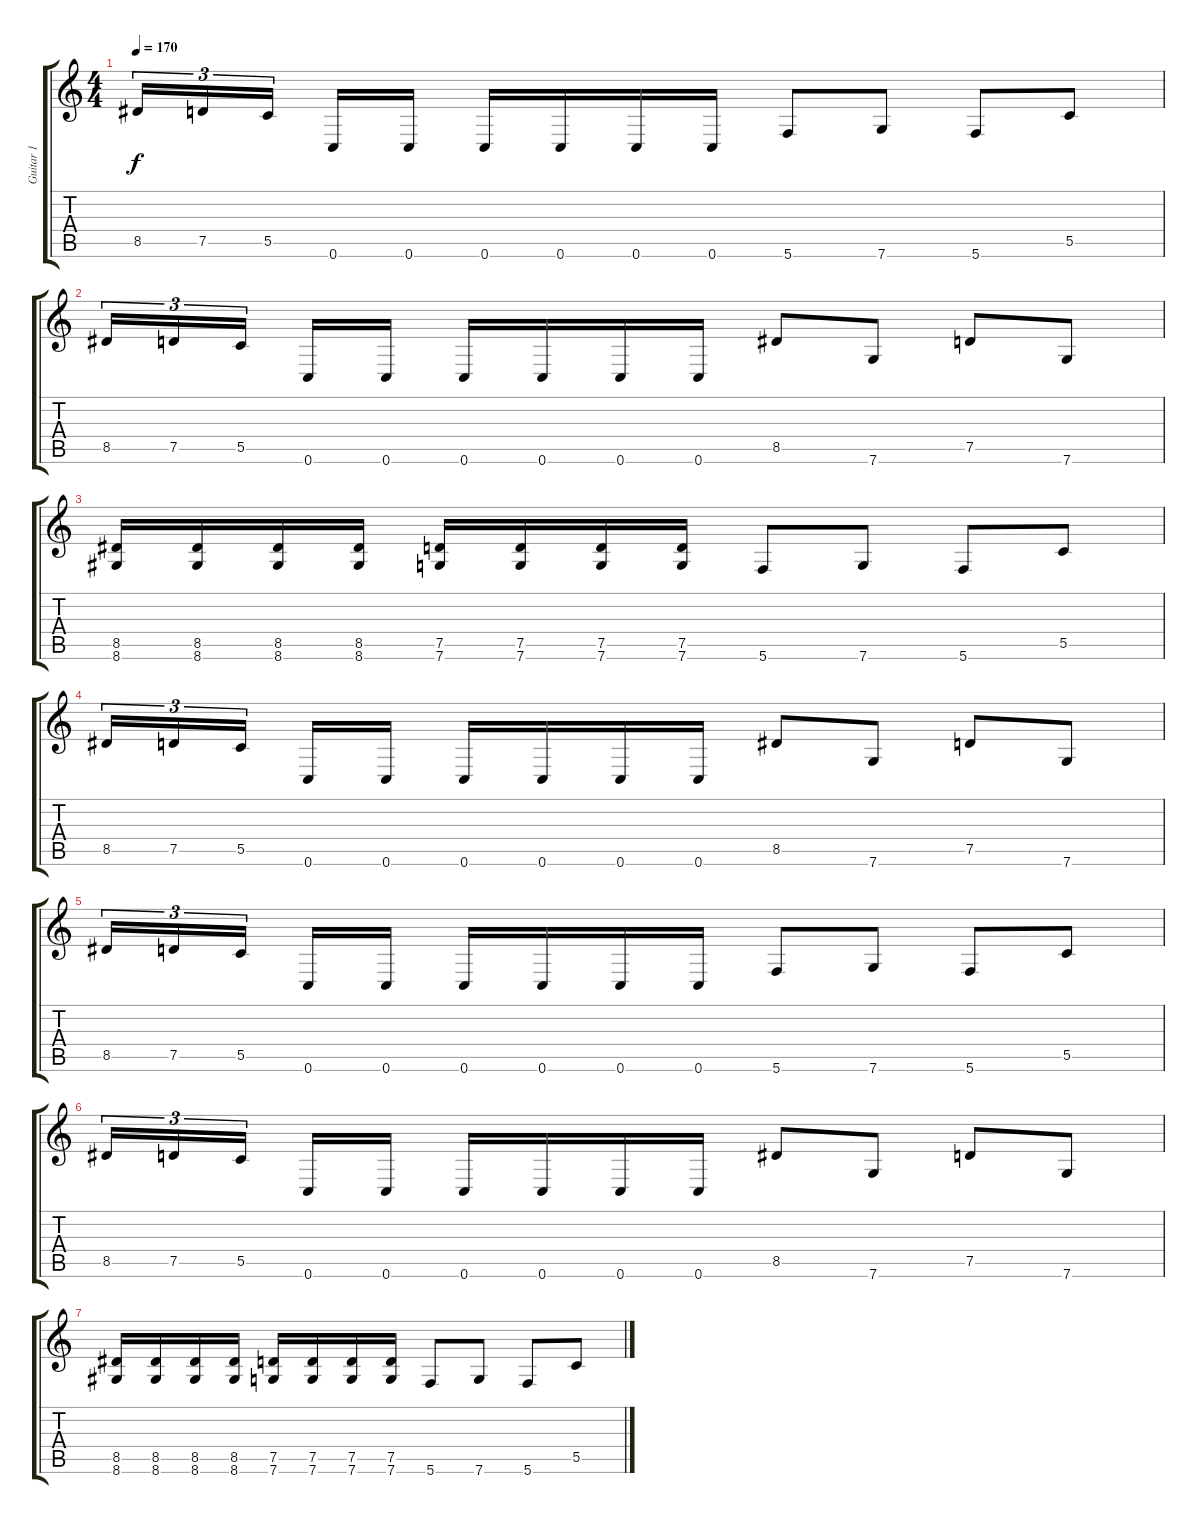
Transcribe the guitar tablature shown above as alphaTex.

\track ("Guitar 1" "Guitar 1") {instrument distortionguitar}
\staff {score tabs}
\tuning (D4 A3 F3 C3 G2 C2) {hide}
\ts (4 4)
\tempo 170
\clef g2
\ks c
8.5.16{tu (3 2) dy f} 7.5.16{tu (3 2)} 5.5.16{tu (3 2) beam splitsecondary} 0.6.16 0.6.16 0.6.16 0.6.16 0.6.16 0.6.16 5.6.8 7.6.8 5.6.8 5.5.8 |
8.5.16{tu (3 2)} 7.5.16{tu (3 2)} 5.5.16{tu (3 2) beam splitsecondary} 0.6.16 0.6.16 0.6.16 0.6.16 0.6.16 0.6.16 8.5.8 7.6.8 7.5.8 7.6.8 |
(8.5 8.6).16 (8.5 8.6).16 (8.5 8.6).16 (8.5 8.6).16 (7.5 7.6).16 (7.5 7.6).16 (7.5 7.6).16 (7.5 7.6).16 5.6.8 7.6.8 5.6.8 5.5.8 |
8.5.16{tu (3 2)} 7.5.16{tu (3 2)} 5.5.16{tu (3 2) beam splitsecondary} 0.6.16 0.6.16 0.6.16 0.6.16 0.6.16 0.6.16 8.5.8 7.6.8 7.5.8 7.6.8 |
8.5.16{tu (3 2)} 7.5.16{tu (3 2)} 5.5.16{tu (3 2) beam splitsecondary} 0.6.16 0.6.16 0.6.16 0.6.16 0.6.16 0.6.16 5.6.8 7.6.8 5.6.8 5.5.8 |
8.5.16{tu (3 2)} 7.5.16{tu (3 2)} 5.5.16{tu (3 2) beam splitsecondary} 0.6.16 0.6.16 0.6.16 0.6.16 0.6.16 0.6.16 8.5.8 7.6.8 7.5.8 7.6.8 |
(8.5 8.6).16 (8.5 8.6).16 (8.5 8.6).16 (8.5 8.6).16 (7.5 7.6).16 (7.5 7.6).16 (7.5 7.6).16 (7.5 7.6).16 5.6.8 7.6.8 5.6.8 5.5.8
